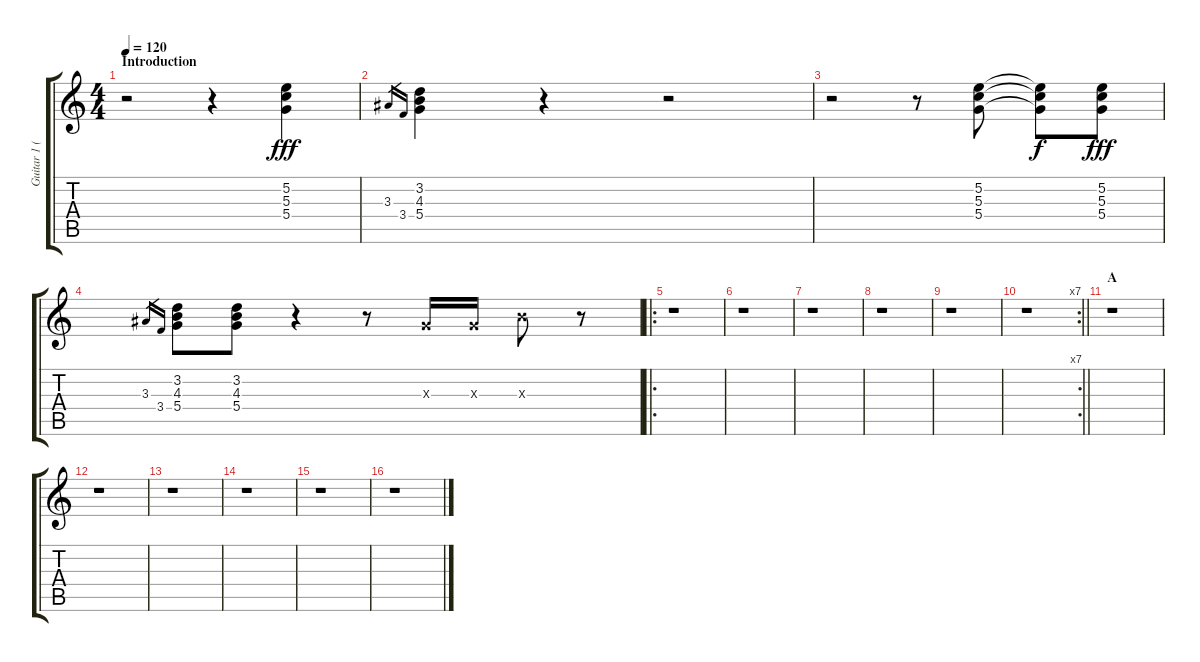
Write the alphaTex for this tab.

\track ("Guitar 1 (FZ)" "Guitar 1 (") {instrument electricguitarclean}
\staff {score tabs}
\tuning (E4 B3 G3 D3 A2 E2) {hide}
\ts (4 4)
\section ("" "Introduction")
\tempo 120
\clef g2
\ks c
r.2{dy fff instrument electricguitarclean} r.4 (5.2 5.3 5.4).4 |
3.3.16{gr} 3.4.16{gr} (3.2 4.3 5.4).4 r.4 r.2 |
r.2 r.8 (5.2 5.3 5.4).8 (5.2{t} 5.3{t} 5.4{t}).8{dy f} (5.2 5.3 5.4).8{dy fff} |
3.3.16{gr} 3.4.16{gr} (3.2 4.3 5.4).8 (3.2 4.3 5.4).8 r.4 r.8 0.3{x}.16 0.3{x}.16 4.3{x}.8 r.8 |
\ro
r.1 |
r.1 |
r.1 |
r.1 |
r.1 |
\rc 7
\barLineRight lightlight
r.1 |
\section ("" "A")
r.1 |
r.1 |
r.1 |
r.1 |
r.1 |
r.1
